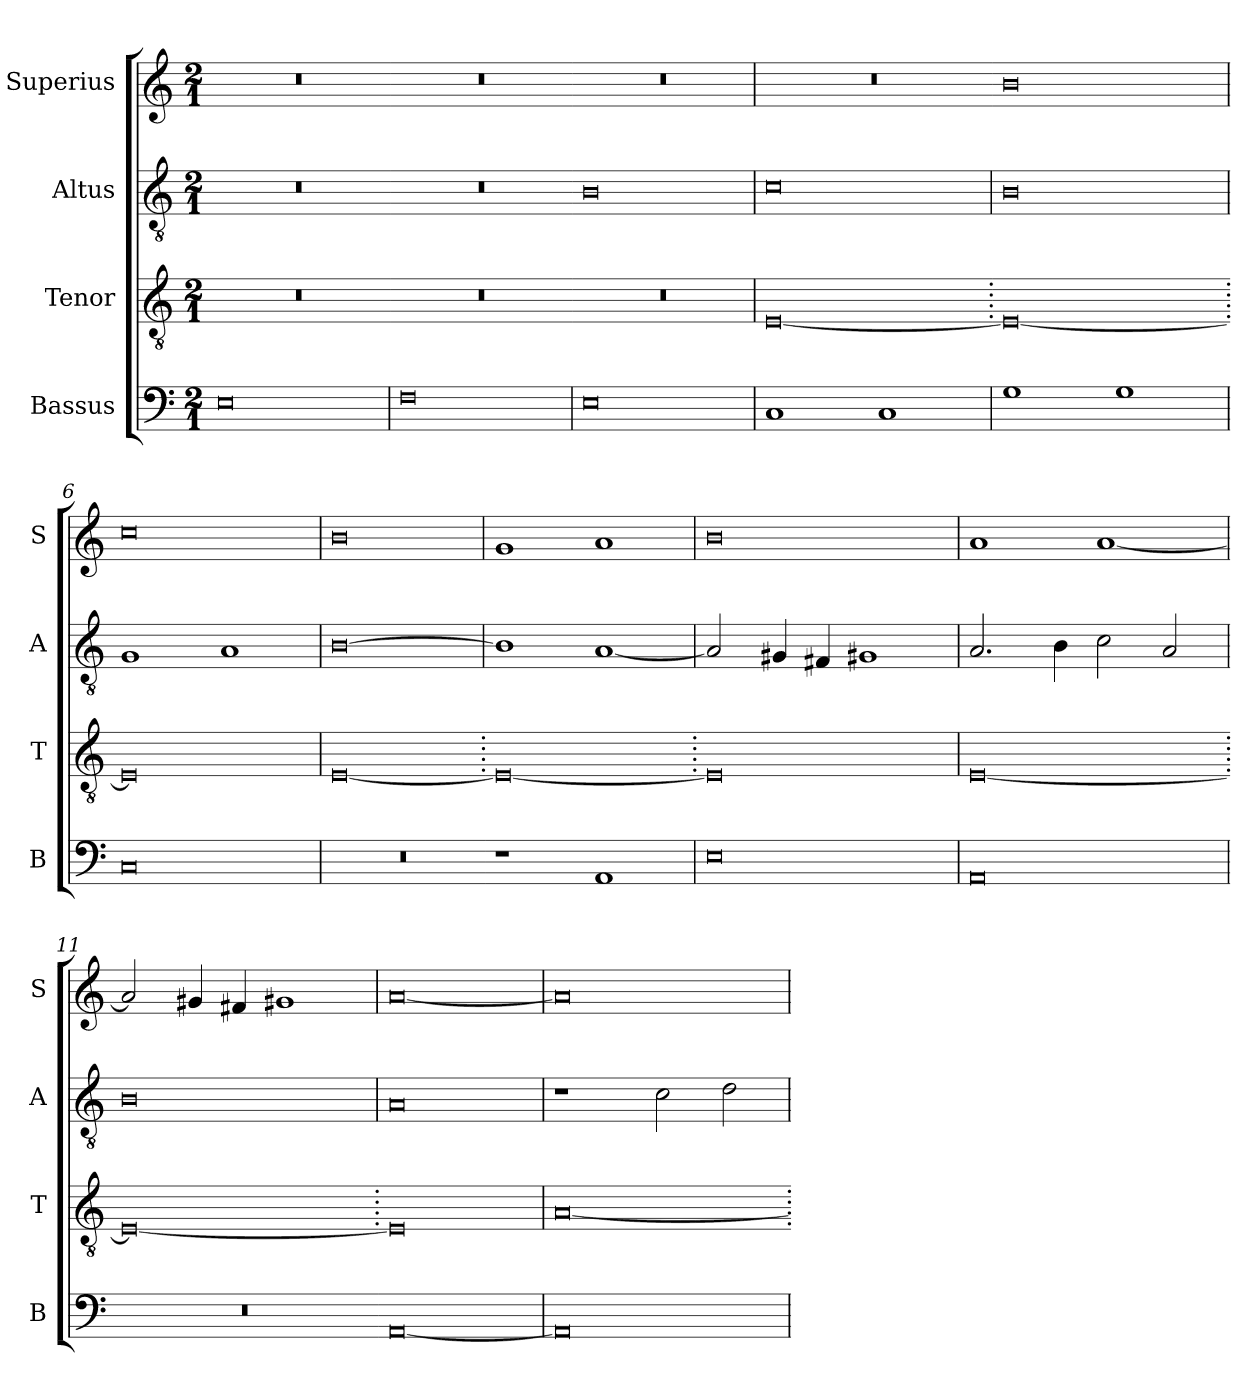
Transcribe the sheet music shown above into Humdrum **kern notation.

**kern	**kern	**kern	**kern
*part4	*part3	*part2	*part1
*staff4	*staff3	*staff2	*staff1
*I"Bassus	*I"Tenor	*I"Altus	*I"Superius
*I'B	*I'T	*I'A	*I'S
*clefF4	*clefGv2	*clefGv2	*clefG2
*k[]	*k[]	*k[]	*k[]
*M2/1	*M2/1	*M2/1	*M2/1
=1	=1	=1	=1
0E	0r	0r	0r
=2	=2.	=2	=2
0F	0r	0r	0r
=3	=3.	=3	=3
0E	0r	0B	0r
=4	=4	=4	=4
1C	[0E	0c	0r
1C	.	.	.
=5	=5.	=5	=5
1G	0E_	0B	0b
1G	.	.	.
=6	=6.	=6	=6
0C	0E]	1G	0cc
.	.	1A	.
=7	=7	=7	=7
0r	[0E	[0B	0b
=8	=8.	=8	=8
1r	0E_	1B]	1g
1AA	.	[1A	1a
=9	=9.	=9	=9
0E	0E]	2A]	0b
.	.	4G#X	.
.	.	4F#X	.
.	.	1G#X	.
=10	=10	=10	=10
0AA	[0E	2.A	1a
.	.	4B	.
.	.	2c	[1a
.	.	2A	.
=11	=11.	=11	=11
0r	0E_	0B	2a]
.	.	.	4g#X
.	.	.	4f#X
.	.	.	1g#X
=12	=12.	=12	=12
[0AA	0E]	0A	[0a
=13	=13	=13	=13
0AA]	[0A	1r	0a]
.	.	2c	.
.	.	2d	.
=	=.	=	=
*-	*-	*-	*-
